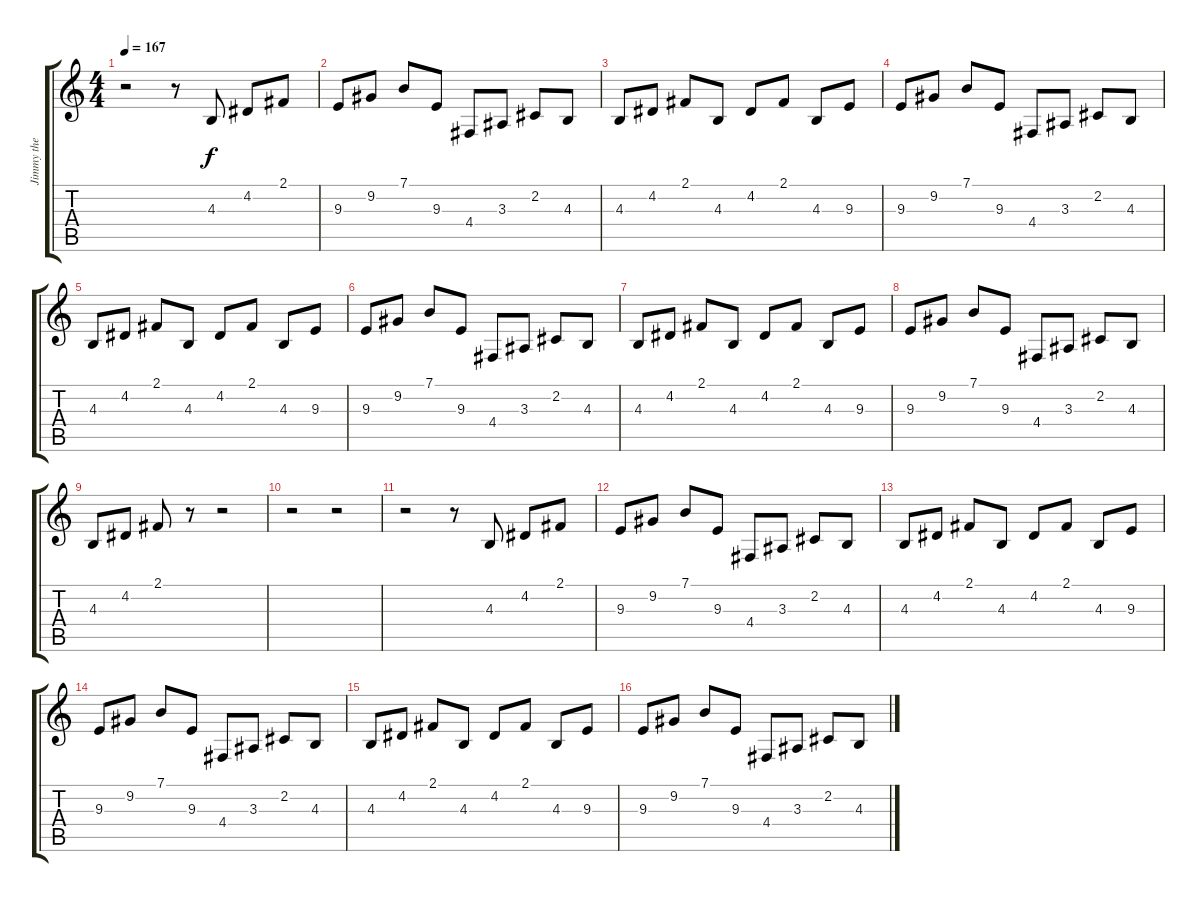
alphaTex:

\track ("Jimmy the Robot (Harpsichord Setting)" "Jimmy the ") {instrument harpsichord}
\staff {score tabs}
\tuning (E4 B3 G3 D3 A2 E2) {hide}
\ts (4 4)
\tempo 167
\clef g2
\ks c
r.2{dy f} r.8 4.3.8 4.2.8 2.1.8 |
9.3.8 9.2.8 7.1.8 9.3.8 4.4.8 3.3.8 2.2.8 4.3.8 |
4.3.8 4.2.8 2.1.8 4.3.8 4.2.8 2.1.8 4.3.8 9.3.8 |
9.3.8 9.2.8 7.1.8 9.3.8 4.4.8 3.3.8 2.2.8 4.3.8 |
4.3.8 4.2.8 2.1.8 4.3.8 4.2.8 2.1.8 4.3.8 9.3.8 |
9.3.8 9.2.8 7.1.8 9.3.8 4.4.8 3.3.8 2.2.8 4.3.8 |
4.3.8 4.2.8 2.1.8 4.3.8 4.2.8 2.1.8 4.3.8 9.3.8 |
9.3.8 9.2.8 7.1.8 9.3.8 4.4.8 3.3.8 2.2.8 4.3.8 |
4.3.8 4.2.8 2.1.8 r.8 r.2 |
r.2 r.2 |
r.2 r.8 4.3.8 4.2.8 2.1.8 |
9.3.8 9.2.8 7.1.8 9.3.8 4.4.8 3.3.8 2.2.8 4.3.8 |
4.3.8 4.2.8 2.1.8 4.3.8 4.2.8 2.1.8 4.3.8 9.3.8 |
9.3.8 9.2.8 7.1.8 9.3.8 4.4.8 3.3.8 2.2.8 4.3.8 |
4.3.8 4.2.8 2.1.8 4.3.8 4.2.8 2.1.8 4.3.8 9.3.8 |
9.3.8 9.2.8 7.1.8 9.3.8 4.4.8 3.3.8 2.2.8 4.3.8
